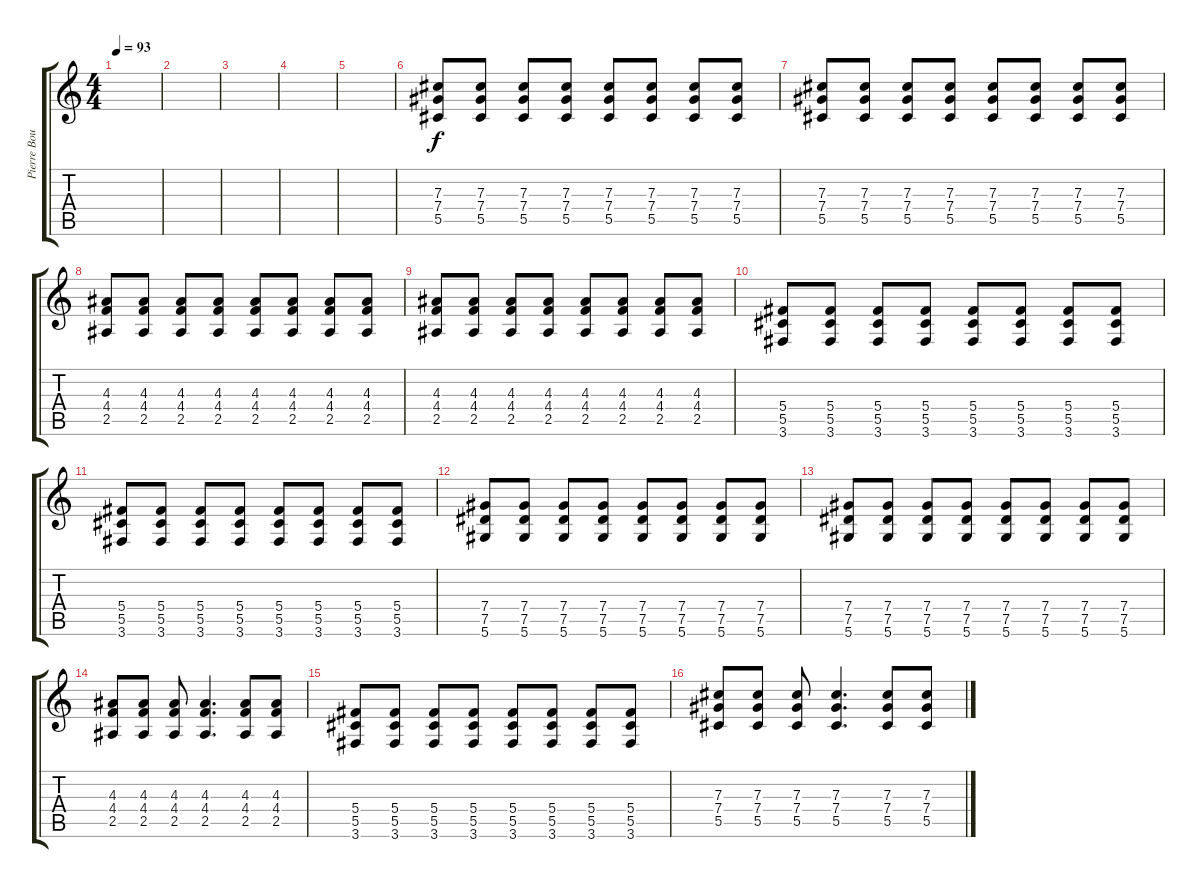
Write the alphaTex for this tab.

\track ("Pierre Bouvier (Third guitar additional)" "Pierre Bou") {instrument overdrivenguitar}
\staff {score tabs}
\tuning (Eb4 Bb3 Gb3 Db3 Ab2 Eb2) {hide}
\ts (4 4)
\tempo 93
\clef g2
\ks c
|
|
|
|
|
(7.3 7.4 5.5).8{dy f} (7.3 7.4 5.5).8 (7.3 7.4 5.5).8 (7.3 7.4 5.5).8 (7.3 7.4 5.5).8 (7.3 7.4 5.5).8 (7.3 7.4 5.5).8 (7.3 7.4 5.5).8 |
(7.3 7.4 5.5).8 (7.3 7.4 5.5).8 (7.3 7.4 5.5).8 (7.3 7.4 5.5).8 (7.3 7.4 5.5).8 (7.3 7.4 5.5).8 (7.3 7.4 5.5).8 (7.3 7.4 5.5).8 |
(4.3 4.4 2.5).8 (4.3 4.4 2.5).8 (4.3 4.4 2.5).8 (4.3 4.4 2.5).8 (4.3 4.4 2.5).8 (4.3 4.4 2.5).8 (4.3 4.4 2.5).8 (4.3 4.4 2.5).8 |
(4.3 4.4 2.5).8 (4.3 4.4 2.5).8 (4.3 4.4 2.5).8 (4.3 4.4 2.5).8 (4.3 4.4 2.5).8 (4.3 4.4 2.5).8 (4.3 4.4 2.5).8 (4.3 4.4 2.5).8 |
(5.4 5.5 3.6).8 (5.4 5.5 3.6).8 (5.4 5.5 3.6).8 (5.4 5.5 3.6).8 (5.4 5.5 3.6).8 (5.4 5.5 3.6).8 (5.4 5.5 3.6).8 (5.4 5.5 3.6).8 |
(5.4 5.5 3.6).8 (5.4 5.5 3.6).8 (5.4 5.5 3.6).8 (5.4 5.5 3.6).8 (5.4 5.5 3.6).8 (5.4 5.5 3.6).8 (5.4 5.5 3.6).8 (5.4 5.5 3.6).8 |
(7.4 7.5 5.6).8 (7.4 7.5 5.6).8 (7.4 7.5 5.6).8 (7.4 7.5 5.6).8 (7.4 7.5 5.6).8 (7.4 7.5 5.6).8 (7.4 7.5 5.6).8 (7.4 7.5 5.6).8 |
(7.4 7.5 5.6).8 (7.4 7.5 5.6).8 (7.4 7.5 5.6).8 (7.4 7.5 5.6).8 (7.4 7.5 5.6).8 (7.4 7.5 5.6).8 (7.4 7.5 5.6).8 (7.4 7.5 5.6).8 |
(4.3 4.4 2.5).8 (4.3 4.4 2.5).8 (4.3 4.4 2.5).8 (4.3 4.4 2.5).4{d} (4.3 4.4 2.5).8 (4.3 4.4 2.5).8 |
(5.4 5.5 3.6).8 (5.4 5.5 3.6).8 (5.4 5.5 3.6).8 (5.4 5.5 3.6).8 (5.4 5.5 3.6).8 (5.4 5.5 3.6).8 (5.4 5.5 3.6).8 (5.4 5.5 3.6).8 |
(7.3 7.4 5.5).8 (7.3 7.4 5.5).8 (7.3 7.4 5.5).8 (7.3 7.4 5.5).4{d} (7.3 7.4 5.5).8 (7.3 7.4 5.5).8
